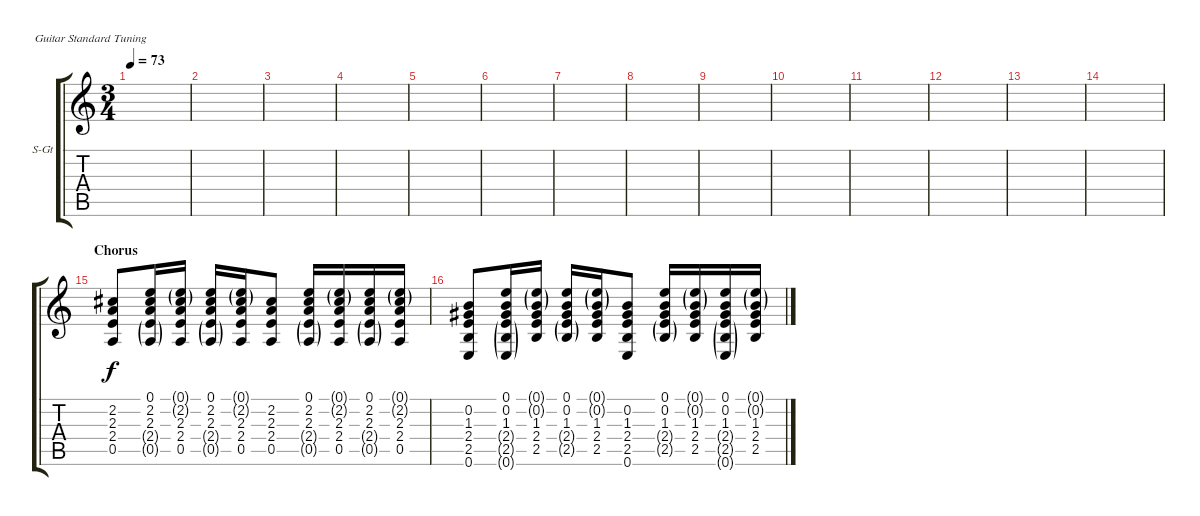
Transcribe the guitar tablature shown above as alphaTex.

\defaultSystemsLayout 4
\bracketExtendMode groupsimilarinstruments
\firstSystemTrackNameOrientation horizontal
\otherSystemsTrackNameOrientation horizontal
\track ("Steel Guitar" "S-Gt") {instrument acousticguitarsteel}
\staff {score tabs}
\tuning (E4 B3 G3 D3 A2 E2)
\ts (3 4)
\tempo 73
\clef g2
\ks c
|
|
|
|
|
|
|
|
|
|
|
|
|
|
\section ("" "Chorus")
(0.5 2.4 2.3 2.2).8 (2.3 2.2 0.1 0.5{g} 2.4{g}).16 (0.5 2.4 2.3 2.2{g} 0.1{g}).16 (2.2 2.3 0.1 2.4{g} 0.5{g}).16 (0.5 2.4 2.3 2.2{g} 0.1{g}).16 (0.5 2.4 2.3 2.2).8 (2.3 2.2 0.1 0.5{g} 2.4{g}).16 (0.5 2.4 2.3 2.2{g} 0.1{g}).16 (2.2 2.3 0.1 2.4{g} 0.5{g}).16 (0.5 2.4 2.3 2.2{g} 0.1{g}).16 |
(2.5 2.4 1.3 0.2 0.6).8 (1.3 0.2 0.1 2.5{g} 2.4{g} 0.6{g}).16 (2.5 2.4 1.3 0.2{g} 0.1{g}).16 (0.2 1.3 0.1 2.4{g} 2.5{g}).16 (2.5 2.4 1.3 0.2{g} 0.1{g}).16 (2.5 2.4 1.3 0.2 0.6).8 (1.3 0.2 0.1 2.5{g} 2.4{g}).16 (2.5 2.4 1.3 0.2{g} 0.1{g}).16 (0.2 1.3 0.1 2.4{g} 2.5{g} 0.6{g}).16 (2.5 2.4 1.3 0.2{g} 0.1{g}).16
